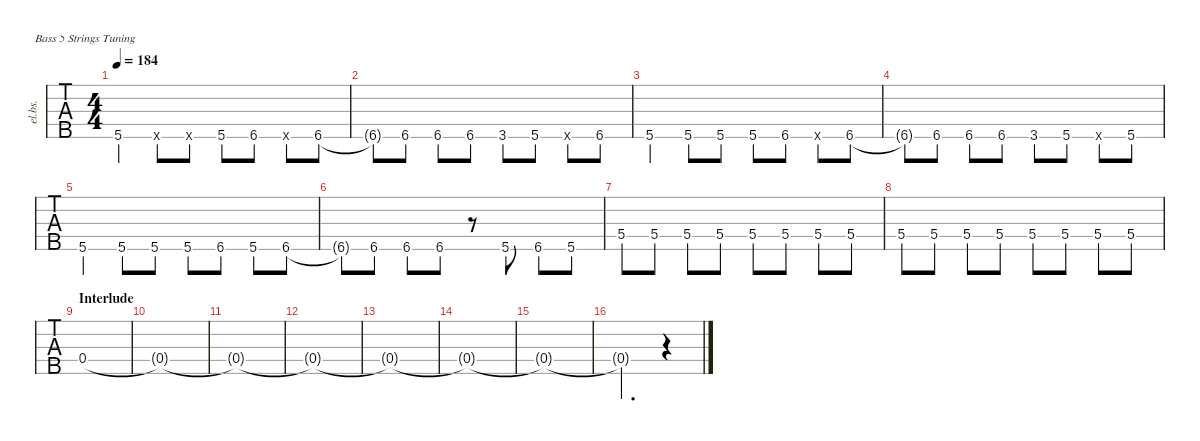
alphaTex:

\defaultSystemsLayout 4
\hideDynamics
\bracketExtendMode nobrackets
\otherSystemsTrackNameOrientation horizontal
\track ("Bass" "el.bs.") {defaultSystemsLayout 4 multiBarRest instrument electricbassfinger}
\staff {tabs}
\tuning (G2 D2 A1 E1 B0)
\ts (4 4)
\beaming (8 2 2 2 2)
\tempo 184
\clef f4
\ks c
5.5.4{dy mf} 5.5{x}.8 0.5{x}.8 5.5.8 6.5.8 0.5{x}.8 6.5.8 |
6.5{t}.8 6.5.8 6.5.8 6.5.8 3.5.8 5.5.8 6.5{x}.8 6.5.8 |
5.5.4 5.5.8 5.5.8 5.5.8 6.5.8 0.5{x}.8 6.5.8 |
6.5{t}.8 6.5.8 6.5.8 6.5.8 3.5.8 5.5.8 6.5{x}.8 5.5.8 |
5.5.4 5.5.8 5.5.8 5.5.8 6.5.8 5.5.8 6.5.8 |
6.5{t}.8 6.5.8 6.5.8 6.5.8 r.8 5.5.8 6.5.8 5.5.8 |
5.4.8 5.4.8 5.4.8 5.4.8 5.4.8 5.4.8 5.4.8 5.4.8 |
5.4.8 5.4.8 5.4.8 5.4.8 5.4.8 5.4.8 5.4.8 5.4.8 |
\section ("" "Interlude")
0.4.1 |
0.4{t}.1 |
0.4{t}.1 |
0.4{t}.1 |
0.4{t}.1 |
0.4{t}.1 |
0.4{t}.1 |
0.4{t}.2{d} r.4
